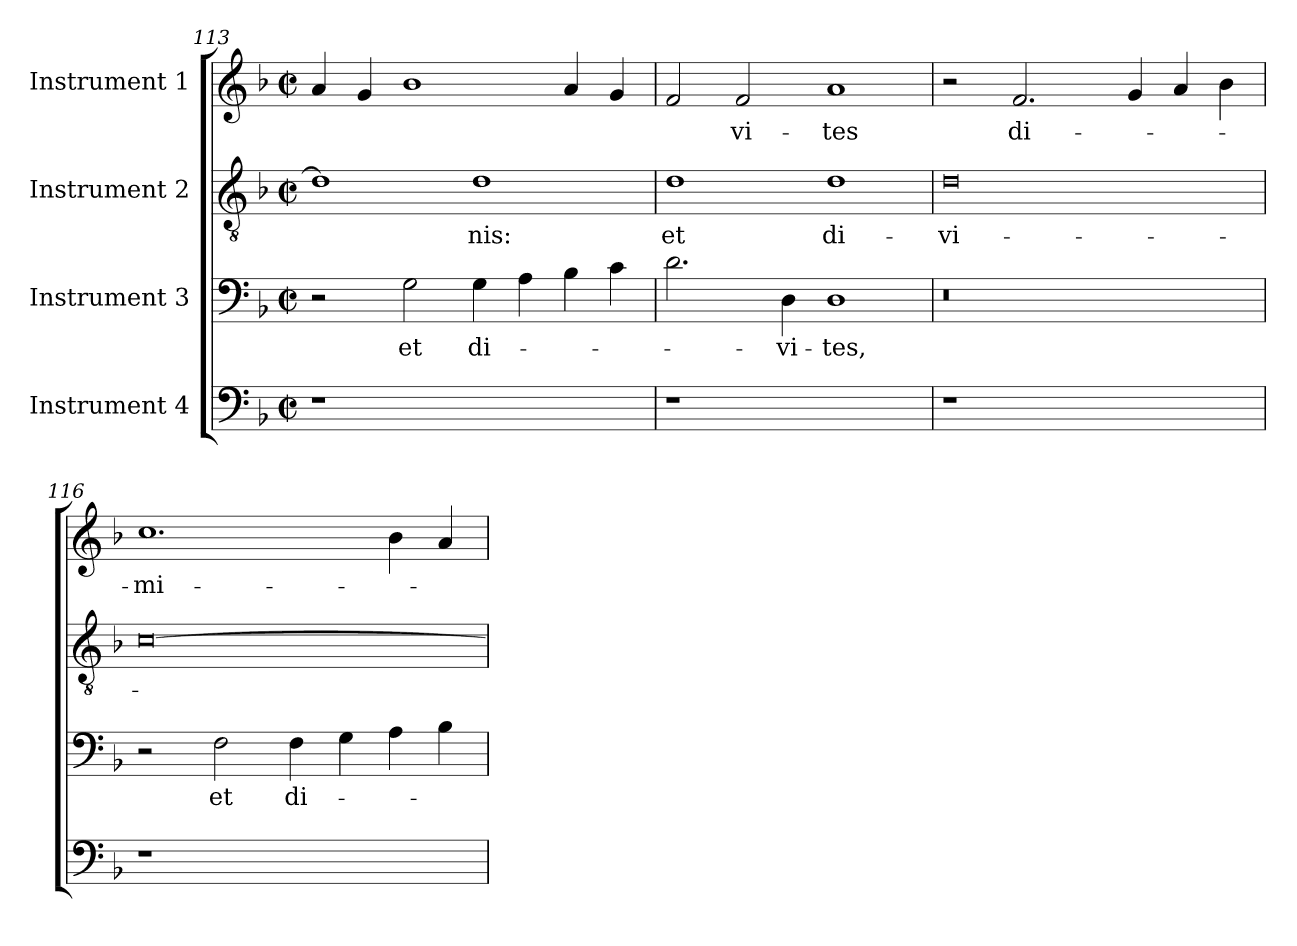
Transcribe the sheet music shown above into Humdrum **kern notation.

**kern	**kern	**text	**kern	**text	**kern	**text
*part4	*part3	*part3	*part2	*part2	*part1	*part1
*staff4	*staff3	*staff3	*staff2	*staff2	*staff1	*staff1
*I"Instrument 4	*I"Instrument 3	*	*I"Instrument 2	*	*I"Instrument 1	*
*clefF4	*clefF4	*	*clefGv2	*	*clefG2	*
*k[b-]	*k[b-]	*	*k[b-]	*	*k[b-]	*
*F:	*F:	*	*F:	*	*F:	*
*M2/2	*M2/2	*	*M2/2	*	*M2/2	*
*met(c|)	*met(c|)	*	*met(c|)	*	*met(c|)	*
=113	=113	=113	=113	=113	=113	=113
1r	2r	.	1d]	.	4a/	.
.	.	.	.	.	4g/	.
!	!	!LO:LY:b:cj	!	!	!	!
.	2G\	et	.	.	1b-	.
!	!	!LO:LY:b:cj	!	!LO:LY:b:cj	!	!
1ryy	4G\	di-	1d	-nis:	.	.
.	4A\	.	.	.	.	.
.	4B-\	.	.	.	4a/	.
.	4c\	.	.	.	4g/	.
=114	=114	=114	=114	=114	=114	=114
!	!	!	!	!LO:LY:b:cj	!	!
1r	2.d\	.	1d	et	2f/	.
!	!	!	!	!	!	!LO:LY:b:cj
.	.	.	.	.	2f/	-vi-
!	!	!LO:LY:b	!	!	!	!
.	4D\	-vi-	.	.	.	.
!	!	!LO:LY:b:cj	!	!LO:LY:b:cj	!	!LO:LY:b:cj
1ryy	1D	-tes,	1d	di-	1a	-tes
=115	=115	=115	=115	=115	=115	=115
!	!	!	!	!LO:LY:b:cj	!	!
1r	0r	.	0d	-vi-	2r	.
!	!	!	!	!	!	!LO:LY:b:cj
.	.	.	.	.	2.f/	di-
1ryy	.	.	.	.	.	.
.	.	.	.	.	4g/	.
.	.	.	.	.	4a/	.
.	.	.	.	.	4b-\	.
!!LO:LB:g=z
=116	=116	=116	=116	=116	=116	=116
!	!	!	!	!	!	!LO:LY:b:cj
1r	2r	.	[>0c	.	1.cc	-mi-
!	!	!LO:LY:b:cj	!	!	!	!
.	2F\	et	.	.	.	.
!	!	!LO:LY:b:cj	!	!	!	!
1ryy	4F\	di-	.	.	.	.
.	4G\	.	.	.	.	.
.	4A\	.	.	.	4b-\	.
.	4B-\	.	.	.	4a/	.
=	=	=	=	=	=	=
*-	*-	*-	*-	*-	*-	*-
